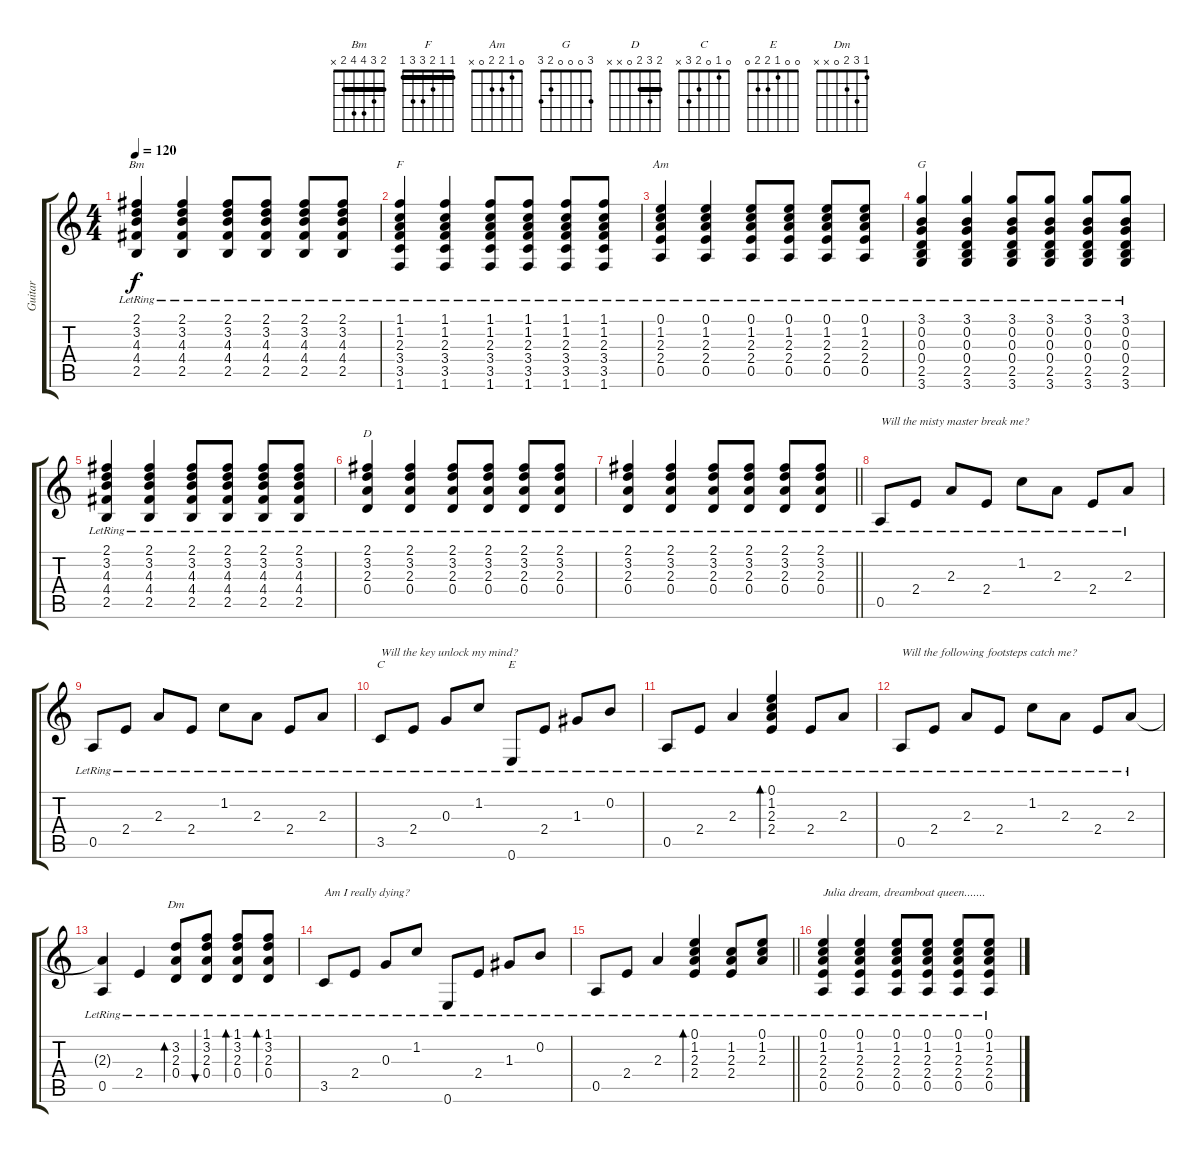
\track ("Guitar" "Guitar") {instrument acousticguitarsteel}
\staff {score tabs}
\tuning (E4 B3 G3 D3 A2 E2) {hide}
\chord ("Bm" 2 3 4 4 2 x) {barre 2}
\chord ("F" 1 1 2 3 3 1) {barre 1}
\chord ("Am" 0 1 2 2 0 x)
\chord ("G" 3 0 0 0 2 3)
\chord ("D" 2 3 2 0 x x) {barre 2}
\chord ("C" 0 1 0 2 3 x)
\chord ("E" 0 0 1 2 2 0)
\chord ("Dm" 1 3 2 0 x x)
\ts (4 4)
\tempo 120
\clef g2
\ks c
(2.1{lr} 3.2{lr} 4.3{lr} 4.4{lr} 2.5{lr}).4{ch "Bm" dy f} (2.1{lr} 3.2{lr} 4.3{lr} 4.4{lr} 2.5{lr}).4 (2.1{lr} 3.2{lr} 4.3{lr} 4.4{lr} 2.5{lr}).8 (2.1{lr} 3.2{lr} 4.3{lr} 4.4{lr} 2.5{lr}).8 (2.1{lr} 3.2{lr} 4.3{lr} 4.4{lr} 2.5{lr}).8 (2.1{lr} 3.2{lr} 4.3{lr} 4.4{lr} 2.5{lr}).8 |
(1.1{lr} 1.2{lr} 2.3{lr} 3.4{lr} 3.5{lr} 1.6{lr}).4{ch "F"} (1.1{lr} 1.2{lr} 2.3{lr} 3.4{lr} 3.5{lr} 1.6{lr}).4 (1.1{lr} 1.2{lr} 2.3{lr} 3.4{lr} 3.5{lr} 1.6{lr}).8 (1.1{lr} 1.2{lr} 2.3{lr} 3.4{lr} 3.5{lr} 1.6{lr}).8 (1.1{lr} 1.2{lr} 2.3{lr} 3.4{lr} 3.5{lr} 1.6{lr}).8 (1.1{lr} 1.2{lr} 2.3{lr} 3.4{lr} 3.5{lr} 1.6{lr}).8 |
(0.1{lr} 1.2{lr} 2.3{lr} 2.4{lr} 0.5{lr}).4{ch "Am"} (0.1{lr} 1.2{lr} 2.3{lr} 2.4{lr} 0.5{lr}).4 (0.1{lr} 1.2{lr} 2.3{lr} 2.4{lr} 0.5{lr}).8 (0.1{lr} 1.2{lr} 2.3{lr} 2.4{lr} 0.5{lr}).8 (0.1{lr} 1.2{lr} 2.3{lr} 2.4{lr} 0.5{lr}).8 (0.1{lr} 1.2{lr} 2.3{lr} 2.4{lr} 0.5{lr}).8 |
(3.1{lr} 0.2{lr} 0.3{lr} 0.4{lr} 2.5{lr} 3.6{lr}).4{ch "G"} (3.1{lr} 0.2{lr} 0.3{lr} 0.4{lr} 2.5{lr} 3.6{lr}).4 (3.1{lr} 0.2{lr} 0.3{lr} 0.4{lr} 2.5{lr} 3.6{lr}).8 (3.1{lr} 0.2{lr} 0.3{lr} 0.4{lr} 2.5{lr} 3.6{lr}).8 (3.1{lr} 0.2{lr} 0.3{lr} 0.4{lr} 2.5{lr} 3.6{lr}).8 (3.1{lr} 0.2{lr} 0.3{lr} 0.4{lr} 2.5{lr} 3.6{lr}).8 |
(2.1{lr} 3.2{lr} 4.3{lr} 4.4{lr} 2.5{lr}).4 (2.1{lr} 3.2{lr} 4.3{lr} 4.4{lr} 2.5{lr}).4 (2.1{lr} 3.2{lr} 4.3{lr} 4.4{lr} 2.5{lr}).8 (2.1{lr} 3.2{lr} 4.3{lr} 4.4{lr} 2.5{lr}).8 (2.1{lr} 3.2{lr} 4.3{lr} 4.4{lr} 2.5{lr}).8 (2.1{lr} 3.2{lr} 4.3{lr} 4.4{lr} 2.5{lr}).8 |
(2.1{lr} 3.2{lr} 2.3{lr} 0.4{lr}).4{ch "D"} (2.1{lr} 3.2{lr} 2.3{lr} 0.4{lr}).4 (2.1{lr} 3.2{lr} 2.3{lr} 0.4{lr}).8 (2.1{lr} 3.2{lr} 2.3{lr} 0.4{lr}).8 (2.1{lr} 3.2{lr} 2.3{lr} 0.4{lr}).8 (2.1{lr} 3.2{lr} 2.3{lr} 0.4{lr}).8 |
\barLineRight lightlight
(2.1{lr} 3.2{lr} 2.3{lr} 0.4{lr}).4 (2.1{lr} 3.2{lr} 2.3{lr} 0.4{lr}).4 (2.1{lr} 3.2{lr} 2.3{lr} 0.4{lr}).8 (2.1{lr} 3.2{lr} 2.3{lr} 0.4{lr}).8 (2.1{lr} 3.2{lr} 2.3{lr} 0.4{lr}).8 (2.1{lr} 3.2{lr} 2.3{lr} 0.4{lr}).8 |
0.5{lr}.8{txt "Will the misty master break me?"} 2.4{lr}.8 2.3{lr}.8 2.4{lr}.8 1.2{lr}.8 2.3{lr}.8 2.4{lr}.8 2.3{lr}.8 |
0.5{lr}.8 2.4{lr}.8 2.3{lr}.8 2.4{lr}.8 1.2{lr}.8 2.3{lr}.8 2.4{lr}.8 2.3{lr}.8 |
3.5{lr}.8{ch "C" txt "Will the key unlock my mind?"} 2.4{lr}.8 0.3{lr}.8 1.2{lr}.8 0.6{lr}.8{ch "E"} 2.4{lr}.8 1.3{lr}.8 0.2{lr}.8 |
0.5{lr}.8 2.4{lr}.8 2.3{lr}.4 (0.1{lr} 1.2{lr} 2.3{lr} 2.4{lr}).4{bd 120} 2.4{lr}.8 2.3{lr}.8 |
0.5{lr}.8{txt "Will the following footsteps catch me?"} 2.4{lr}.8 2.3{lr}.8 2.4{lr}.8 1.2{lr}.8 2.3{lr}.8 2.4{lr}.8 2.3{lr}.8 |
(2.3{t} 0.5{lr}).4 2.4{lr}.4 (3.2{lr} 2.3{lr} 0.4{lr}).8{bd 120 ch "Dm"} (1.1{lr} 3.2{lr} 2.3{lr} 0.4{lr}).8{bu 120} (1.1{lr} 3.2{lr} 2.3{lr} 0.4{lr}).8{bd 120} (1.1{lr} 3.2{lr} 2.3{lr} 0.4{lr}).8{bd 120} |
3.5{lr}.8{txt "Am I really dying?"} 2.4{lr}.8 0.3{lr}.8 1.2{lr}.8 0.6{lr}.8 2.4{lr}.8 1.3{lr}.8 0.2{lr}.8 |
\barLineRight lightlight
0.5{lr}.8 2.4{lr}.8 2.3{lr}.4 (0.1{lr} 1.2{lr} 2.3{lr} 2.4{lr}).4{bd 120} (1.2{lr} 2.3{lr} 2.4{lr}).8 (0.1{lr} 1.2{lr} 2.3{lr}).8 |
(0.1{lr} 1.2{lr} 2.3{lr} 2.4{lr} 0.5{lr}).4{txt "Julia dream, dreamboat queen......."} (0.1{lr} 1.2{lr} 2.3{lr} 2.4{lr} 0.5{lr}).4 (0.1{lr} 1.2{lr} 2.3{lr} 2.4{lr} 0.5{lr}).8 (0.1{lr} 1.2{lr} 2.3{lr} 2.4{lr} 0.5{lr}).8 (0.1{lr} 1.2{lr} 2.3{lr} 2.4{lr} 0.5{lr}).8 (0.1{lr} 1.2{lr} 2.3{lr} 2.4{lr} 0.5{lr}).8
